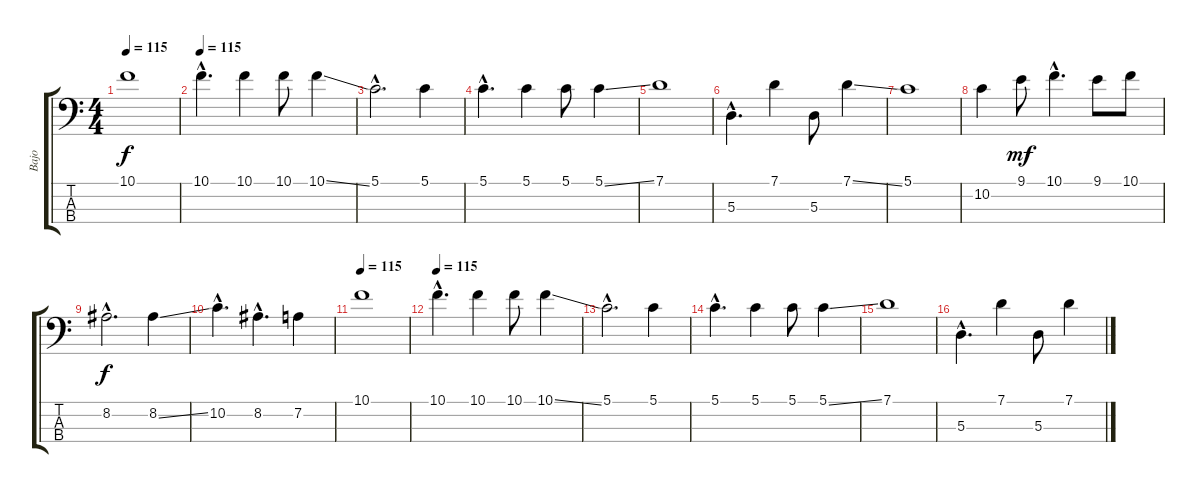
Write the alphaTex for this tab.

\track ("Bajo" "Bajo") {instrument electricbassfinger}
\staff {score tabs}
\tuning (G2 D2 A1 E1) {hide}
\ts (4 4)
\section ("" "")
\tempo 115
\clef f4
\ks c
10.1.1{dy f volume 13} |
\tempo 115
10.1{hac}.4{d} 10.1.4 10.1.8 10.1{ss}.4 |
5.1{hac}.2{d} 5.1.4 |
5.1{hac}.4{d} 5.1.4 5.1.8 5.1{ss}.4 |
7.1.1 |
5.3{hac}.4{d} 7.1.4 5.3.8 7.1{ss}.4 |
5.1.1 |
10.2.4 9.1.8{dy mf} 10.1{hac}.4{d} 9.1.8 10.1.8 |
8.2{hac}.2{d dy f} 8.2{ss}.4 |
10.2{hac}.4{d} 8.2{hac}.4{d} 7.2.4 |
\section ("" "")
\tempo 115
10.1.1{volume 13} |
\tempo 115
10.1{hac}.4{d} 10.1.4 10.1.8 10.1{ss}.4 |
5.1{hac}.2{d} 5.1.4 |
5.1{hac}.4{d} 5.1.4 5.1.8 5.1{ss}.4 |
7.1.1 |
5.3{hac}.4{d} 7.1.4 5.3.8 7.1{ss}.4
